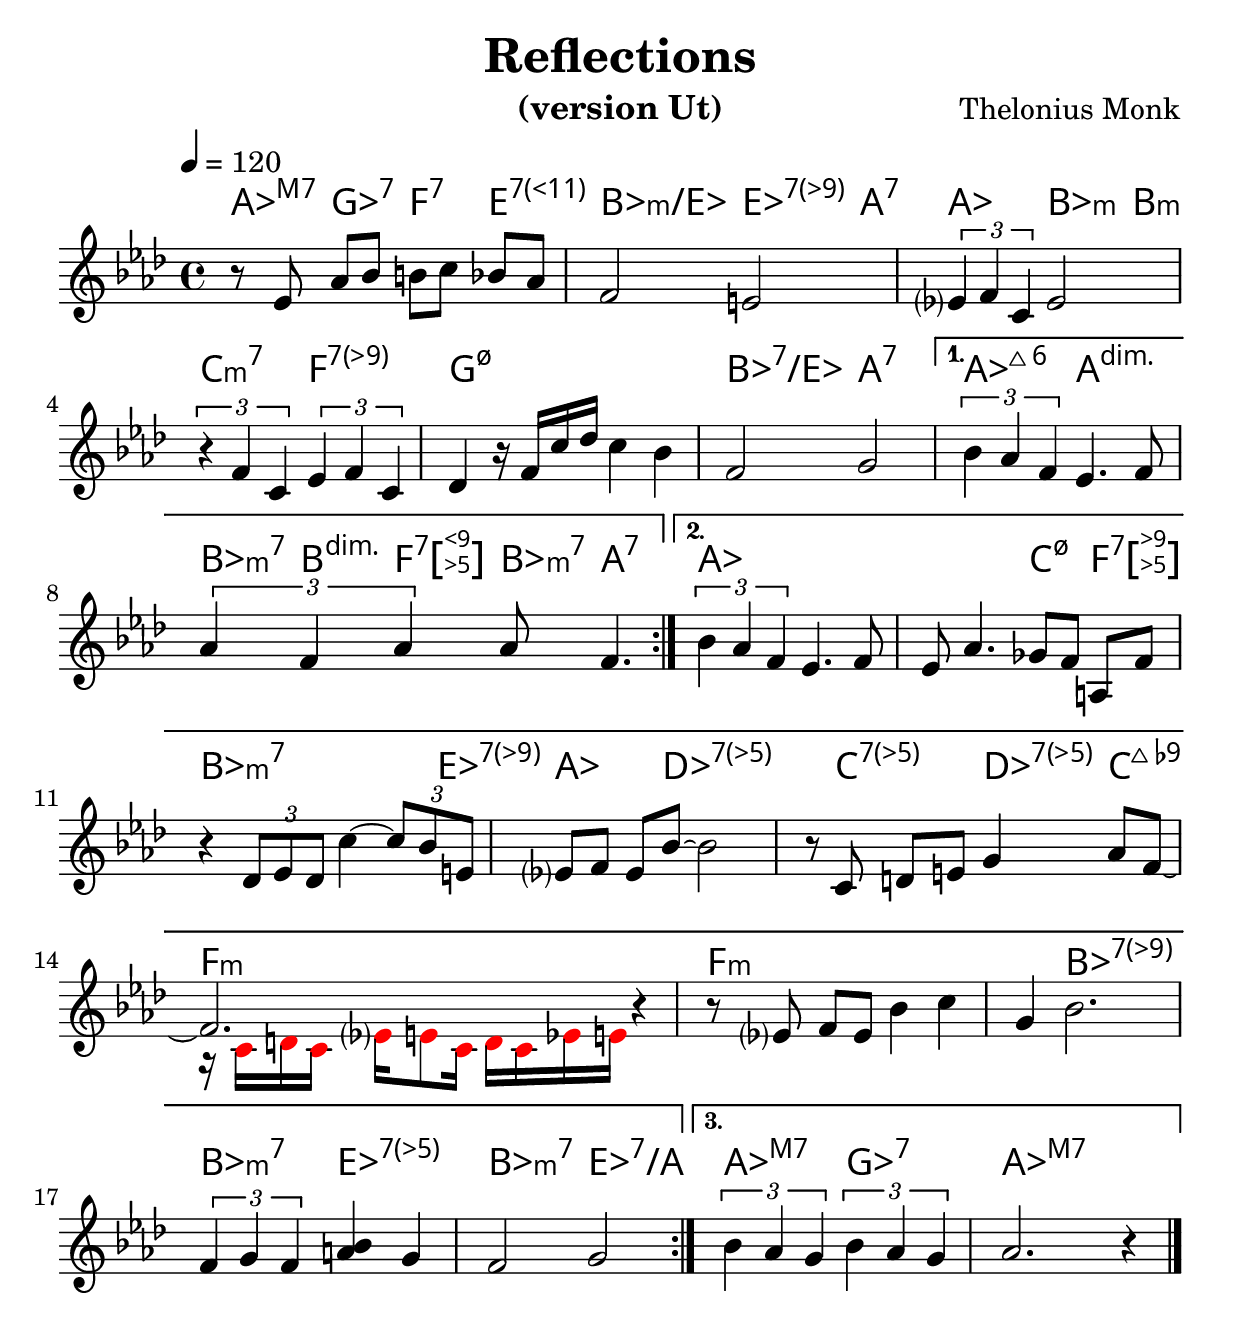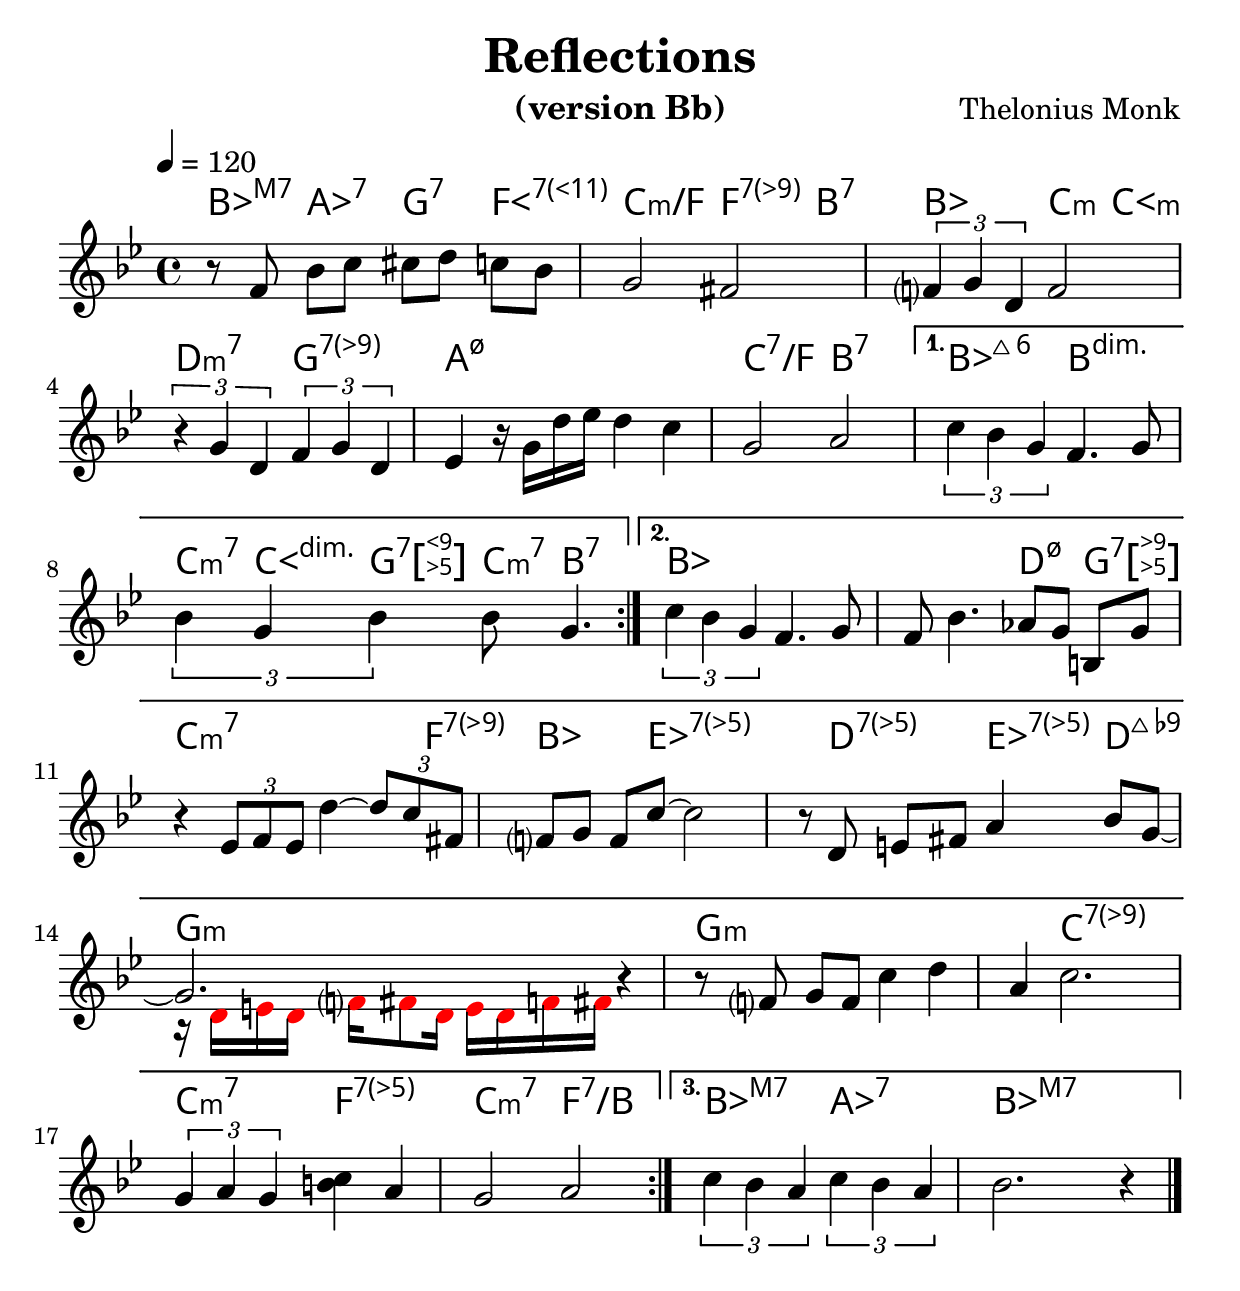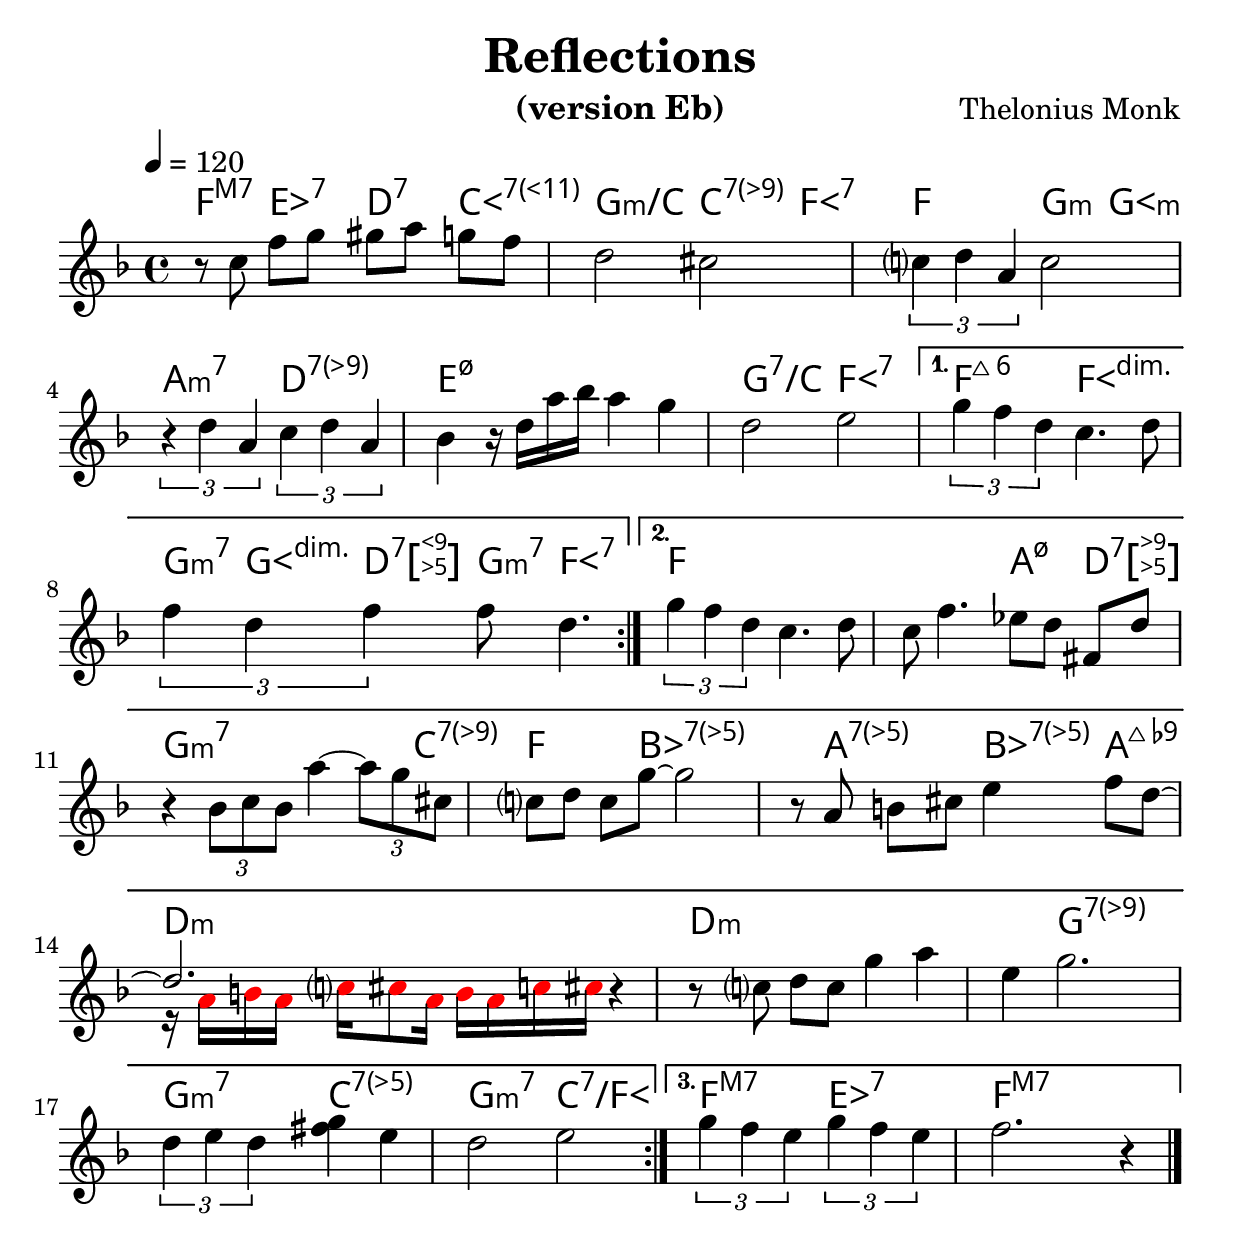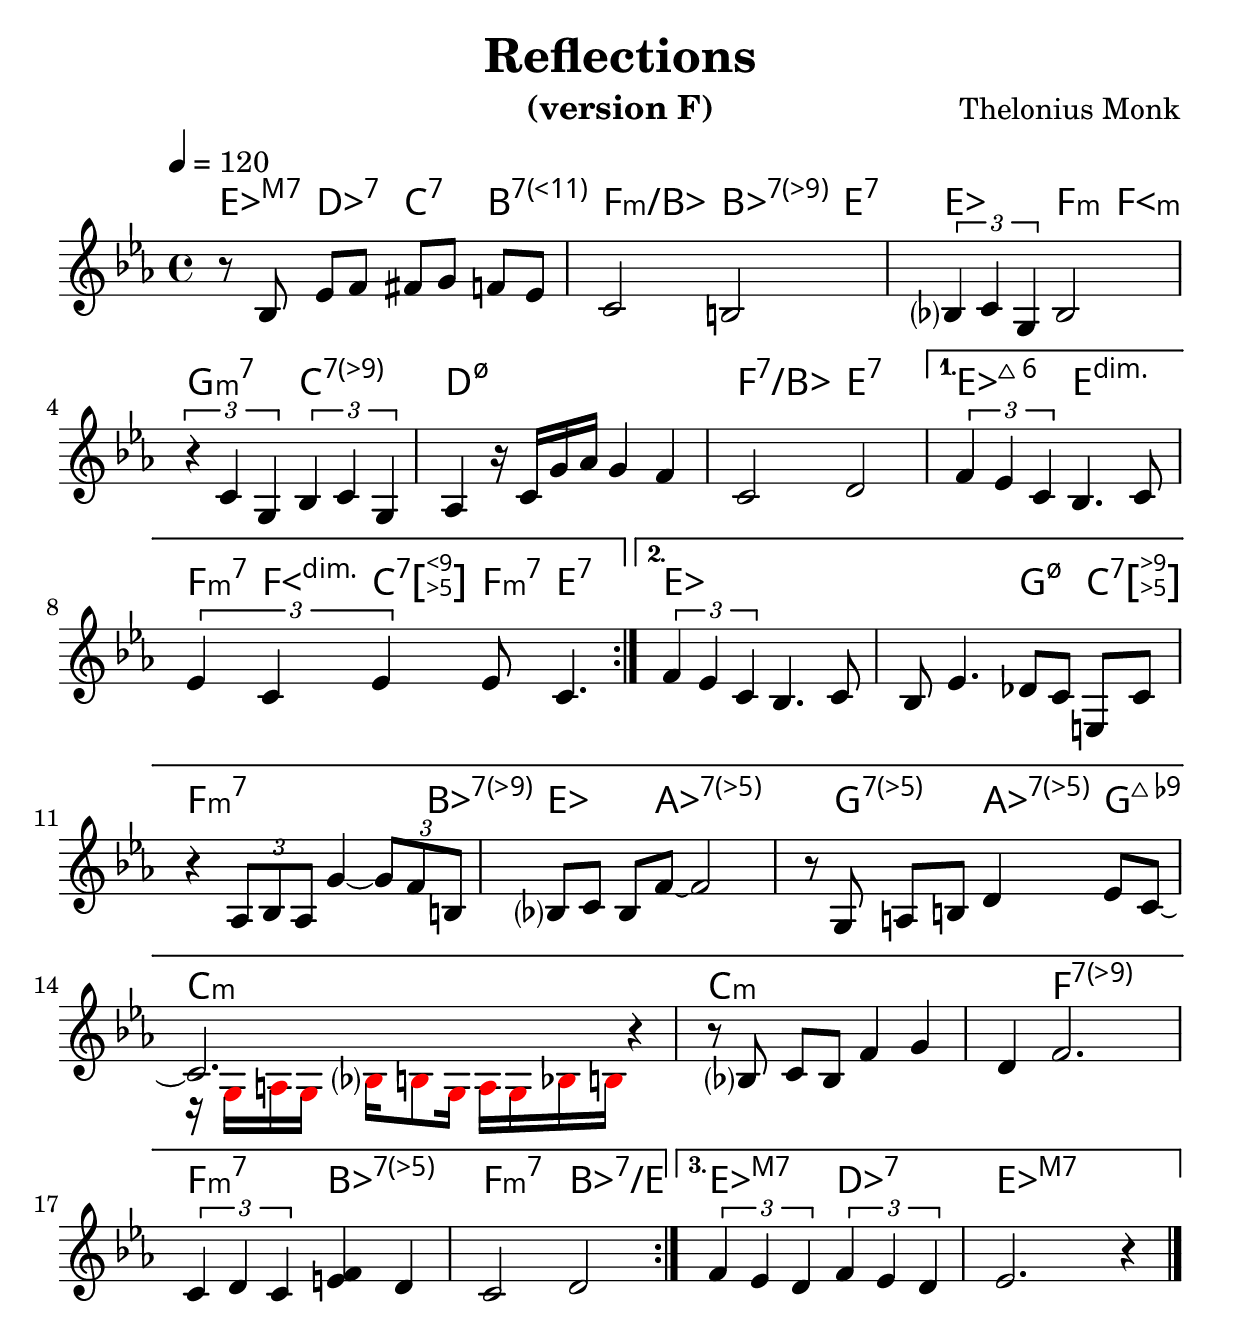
% Created on Mon Sep 20 15:23:38 CEST 2010
\version "2.22.0"

#(set-global-staff-size 26)
#(set-default-paper-size "a4")

\include "utils/AccordsJazzDefs.ly"

\paper { indent = 0\cm} 

\header {
	title = "Reflections" 
 	composer = "Thelonius Monk"
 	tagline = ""

}


accords = \chords {
  \repeat volta 3 {
aes4:maj7 ges:7 f:7 e:7.11+
bes2:m/es es4:7.9- a:7
aes2 bes4:m b:m
c2:m7 f:7.9-
g1:m7.5-
bes2:7/es a:7
  }
\alternative{
{aes2:maj6 a:dim
\times 2/3 {bes4:m7 b:dim f:7.5-.9+} bes8:m7 a4.:7}
{aes1 s2 c4:m7.5- f:7.5-.9-
bes2.:m7 s8 es:7.9- aes4. des2:7.5- s8
s c4.:7.5- des4:7.5- c:7+.9- f1:m f:m s4 bes2.:7.9-
bes2:m7 es:7.5.5- bes:m7 es:7/a
}
{aes2:maj7 ges:7  aes1:maj7}
}
}

staffViolon = \new Staff {
	\time 4/4
	\tempo 4 = 120 
	\set Staff.midiInstrument = "trumpet"
	\key aes \major
	\clef treble
	\accidentalStyle "modern-cautionary"
	\relative c' { 	
 % Type notes here 
\compressEmptyMeasures
\set Timing.beamExceptions = #'()
\repeat volta 3 {
r8 es aes bes b c bes aes
f2 e
\times 2/3 {es4 f c} es2
\times 2/3 {r4 f c} \times 2/3 {es f c}
des r16 f c' des c4 bes
f2 g
}
\alternative {
{
  \times 2/3 {bes4 aes f} es4. f8
  \times 2/3 {aes4 f aes} aes8 f4.
}
{
  \times 2/3 {bes4 aes f} es4. f8
  es aes4. ges8 f a, f'
  r4 \times 2/3 {des8 es des} c'4~ \times 2/3 {c8 bes e,}
  es f es bes'~ bes2
  r8 c, d e g4 aes8 f~
<<
	\voiceOne {
	f2. }
	\new Voice {
	\override NoteHead #'color = #red
	\voiceTwo
	r16 c d c es e8 c16 d c es e}
>>
\oneVoice
r4
r8 es f es bes'4 c g bes2.
\times 2/3 {f4 g f} <a bes>4 g f2 g
}
{\times 2/3 {bes4 aes g} \times 2/3 {bes aes g} aes2. r4}
}
\bar "|."
	}
%c4^\markup{Essai} cis c cis
%\mark \markup {\musicglyph "scripts.coda" }
%c cis c c \break
%\mark \markup { \column % vspace avant solos si besoin
%  { " " 
%    " " 
%    " "
%  " "
%  " "}
% } 
% c c c c c c c c

}


theme = \staffViolon

\include "utils/books.ly"